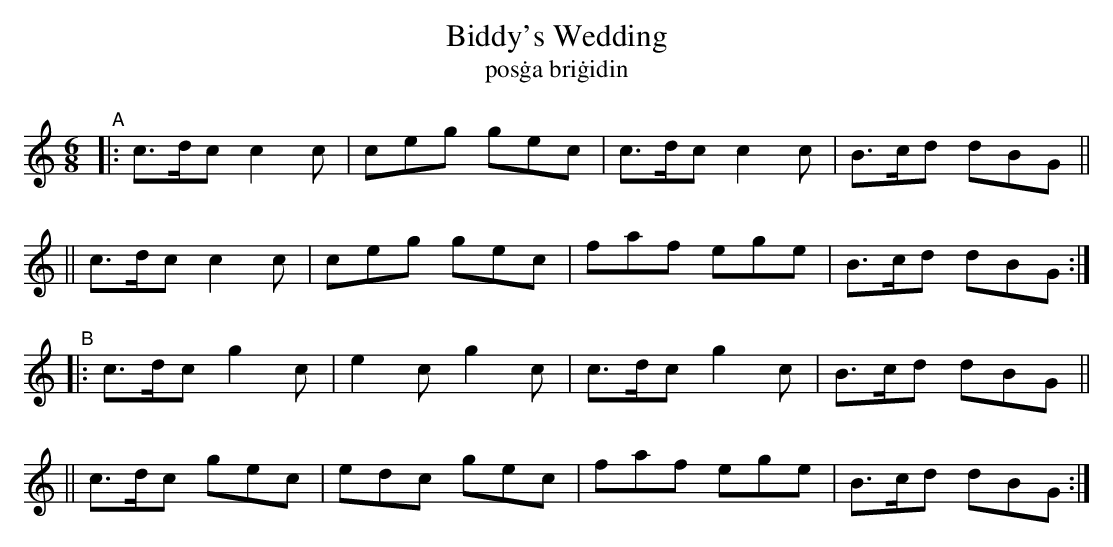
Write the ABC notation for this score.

X:1
T: Biddy's Wedding
T: pos\.ga bri\.gidin
M: 6/8
K: C
"^A"\
|: c>dc c2c | ceg gec | c>dc c2c | B>cd dBG ||
|| c>dc c2c | ceg gec | faf  ege | B>cd dBG :|
"^B"\
|: c>dc g2c | e2c g2c | c>dc g2c | B>cd dBG ||
|| c>dc gec | edc gec | faf  ege | B>cd dBG :|
